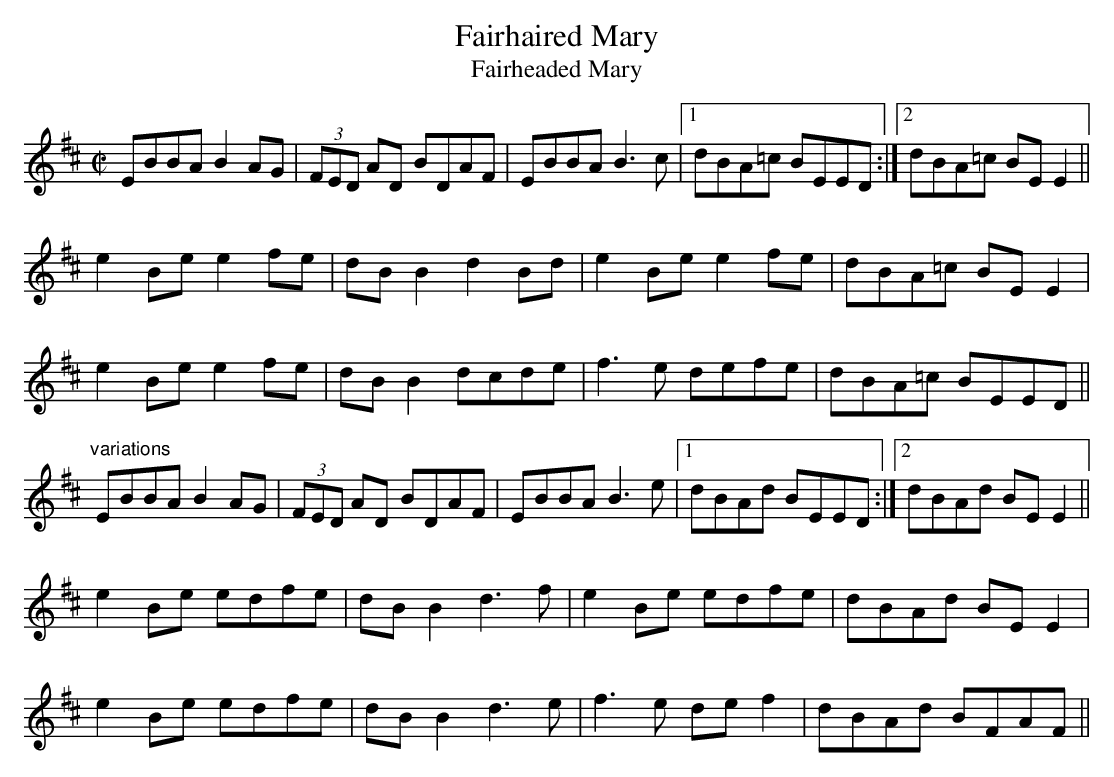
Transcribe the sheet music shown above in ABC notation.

X:1
T:Fairhaired Mary
T:Fairheaded Mary
M:C|
K:Edor
EBBA B2AG|(3FED AD BDAF|EBBA B3c|1 dBA=c BEED:|2 dBA=c BEE2||
e2Be e2fe|dBB2 d2Bd|e2Be e2fe|dBA=c BEE2|
e2Be e2fe|dBB2 dcde|f3e defe|dBA=c BEED||
"variations"
EBBA B2AG|(3FED AD BDAF|EBBA B3e|1 dBAd BEED:|2 dBAd BEE2||
e2Be edfe|dBB2 d3f|e2Be edfe|dBAd BEE2|
e2Be edfe|dBB2 d3e|f3e def2|dBAd BFAF||
